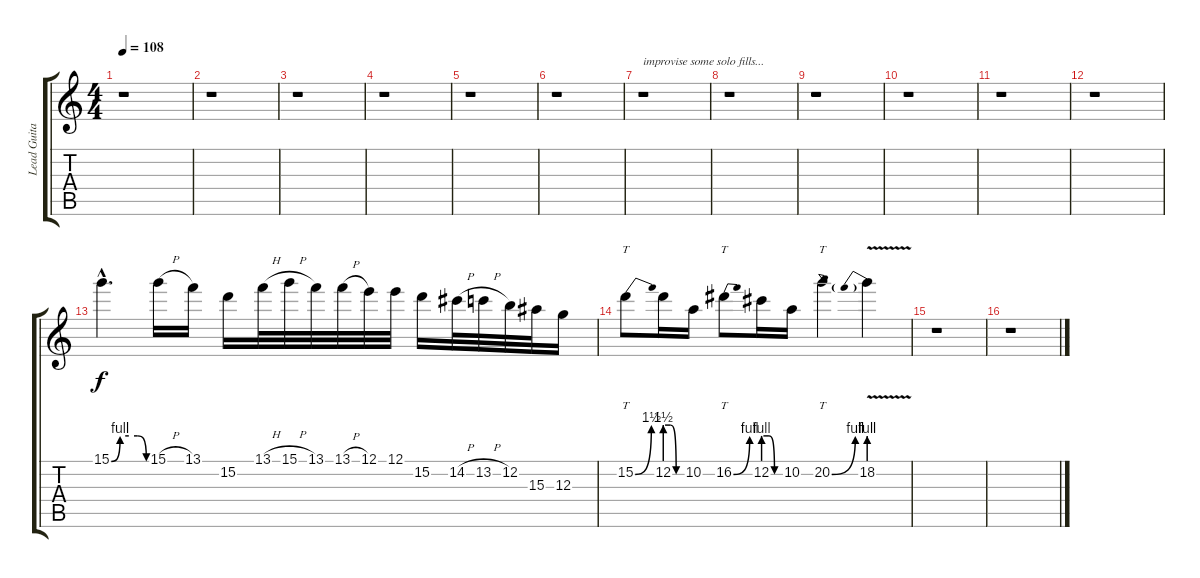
\track ("Lead Guitar" "Lead Guita") {instrument distortionguitar}
\staff {score tabs}
\tuning (E4 B3 G3 D3 A2 E2) {hide}
\ts (4 4)
\tempo 108
\clef g2
\ks c
r.1{dy f} |
r.1 |
r.1 |
r.1 |
r.1 |
r.1 |
r.1{txt "improvise some solo fills..."} |
r.1 |
r.1 |
r.1 |
r.1 |
r.1 |
15.1{be (custom 0 0 15 4 30 4 45 4 60 0) hac}.4{d} 15.1{h}.16 13.1.16 15.2.16 13.1{h}.32 15.1{h}.32 13.1.32 13.1{h}.32 12.1.32 12.1.32 15.2.16 14.2{h}.32 13.2{h}.32 12.2.32 15.3.32 12.3.16 |
15.2{be (bend 0 0 60 6)}.8{tt} 12.2{be (custom 0 6 20 6 40 0 60 0)}.16 10.2.16 16.2{be (bend 0 0 60 4)}.8{tt} 12.2{be (custom 0 4 20 4 40 0 60 0)}.16 10.2.16 20.2{be (bend 0 0 60 4)}.4{tt} 18.2{be (prebend 0 4 60 4) v}.4 |
r.1 |
r.1
